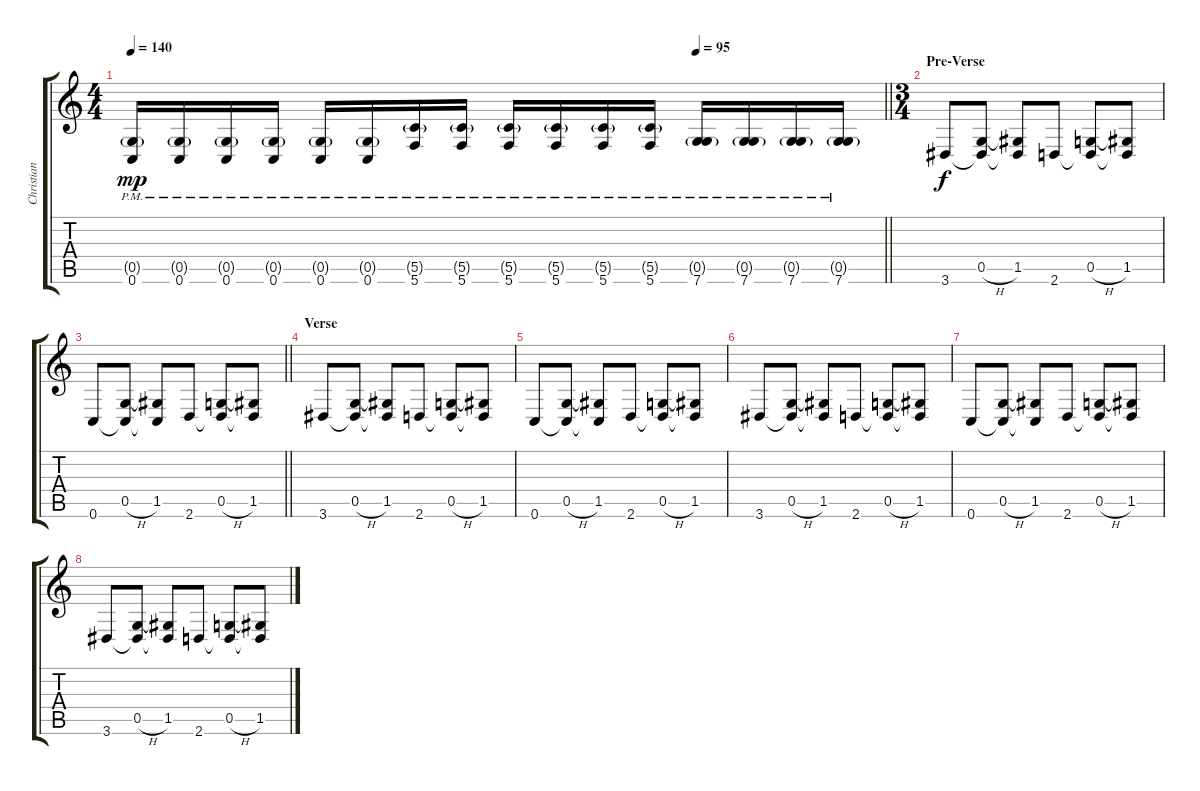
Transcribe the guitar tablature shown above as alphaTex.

\track ("Christian Andreu" "Christian ") {instrument overdrivenguitar}
\staff {score tabs}
\tuning (D4 A3 F3 C3 G2 C2) {hide}
\ts (4 4)
\tempo 140
\tempo (95 0.75)
\clef g2
\barLineRight lightlight
\ks c
(0.5{g pm} 0.6{pm}).16{dy mp} (0.5{g pm} 0.6{pm}).16 (0.5{g pm} 0.6{pm}).16 (0.5{g pm} 0.6{pm}).16 (0.5{g pm} 0.6{pm}).16 (0.5{g pm} 0.6{pm}).16 (5.5{g pm} 5.6{pm}).16 (5.5{g pm} 5.6{pm}).16 (5.5{g pm} 5.6{pm}).16 (5.5{g pm} 5.6{pm}).16 (5.5{g pm} 5.6{pm}).16 (5.5{g pm} 5.6{pm}).16 (0.5{g pm} 7.6{pm}).16 (0.5{g pm} 7.6{pm}).16 (0.5{g pm} 7.6{pm}).16 (0.5{g pm} 7.6{pm}).16 |
\ts (3 4)
\section ("" "Pre-Verse")
3.6.8{dy f} (0.5{h} 3.6{t}).8 (1.5 3.6{t}).8 2.6.8 (0.5{h} 2.6{t}).8 (1.5 2.6{t}).8 |
\barLineRight lightlight
0.6.8 (0.5{h} 0.6{t}).8 (1.5 0.6{t}).8 2.6.8 (0.5{h} 2.6{t}).8 (1.5 2.6{t}).8 |
\section ("" "Verse")
3.6.8 (0.5{h} 3.6{t}).8 (1.5 3.6{t}).8 2.6.8 (0.5{h} 2.6{t}).8 (1.5 2.6{t}).8 |
0.6.8 (0.5{h} 0.6{t}).8 (1.5 0.6{t}).8 2.6.8 (0.5{h} 2.6{t}).8 (1.5 2.6{t}).8 |
3.6.8 (0.5{h} 3.6{t}).8 (1.5 3.6{t}).8 2.6.8 (0.5{h} 2.6{t}).8 (1.5 2.6{t}).8 |
0.6.8 (0.5{h} 0.6{t}).8 (1.5 0.6{t}).8 2.6.8 (0.5{h} 2.6{t}).8 (1.5 2.6{t}).8 |
3.6.8 (0.5{h} 3.6{t}).8 (1.5 3.6{t}).8 2.6.8 (0.5{h} 2.6{t}).8 (1.5 2.6{t}).8
